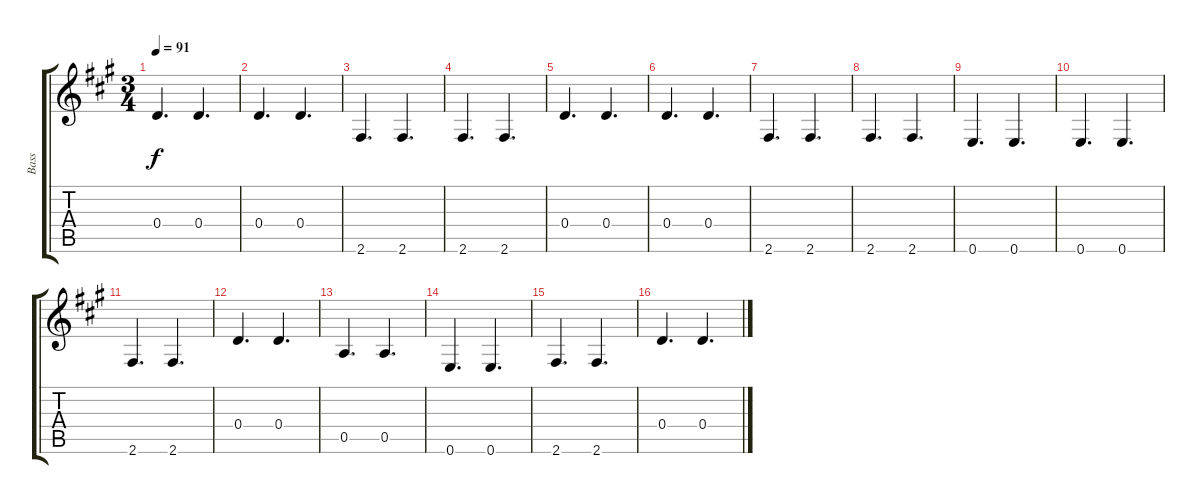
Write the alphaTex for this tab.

\track ("Bass" "Bass") {instrument fretlessbass}
\staff {score tabs}
\tuning (E4 B3 G3 D3 A2 E2) {hide}
\ts (3 4)
\tempo 91
\clef g2
\ks a
0.4.4{d dy f} 0.4.4{d} |
0.4.4{d} 0.4.4{d} |
2.6.4{d} 2.6.4{d} |
2.6.4{d} 2.6.4{d} |
0.4.4{d} 0.4.4{d} |
0.4.4{d} 0.4.4{d} |
2.6.4{d} 2.6.4{d} |
2.6.4{d} 2.6.4{d} |
0.6.4{d} 0.6.4{d} |
0.6.4{d} 0.6.4{d} |
2.6.4{d} 2.6.4{d} |
0.4.4{d} 0.4.4{d} |
0.5.4{d} 0.5.4{d} |
0.6.4{d} 0.6.4{d} |
2.6.4{d} 2.6.4{d} |
0.4.4{d} 0.4.4{d}
